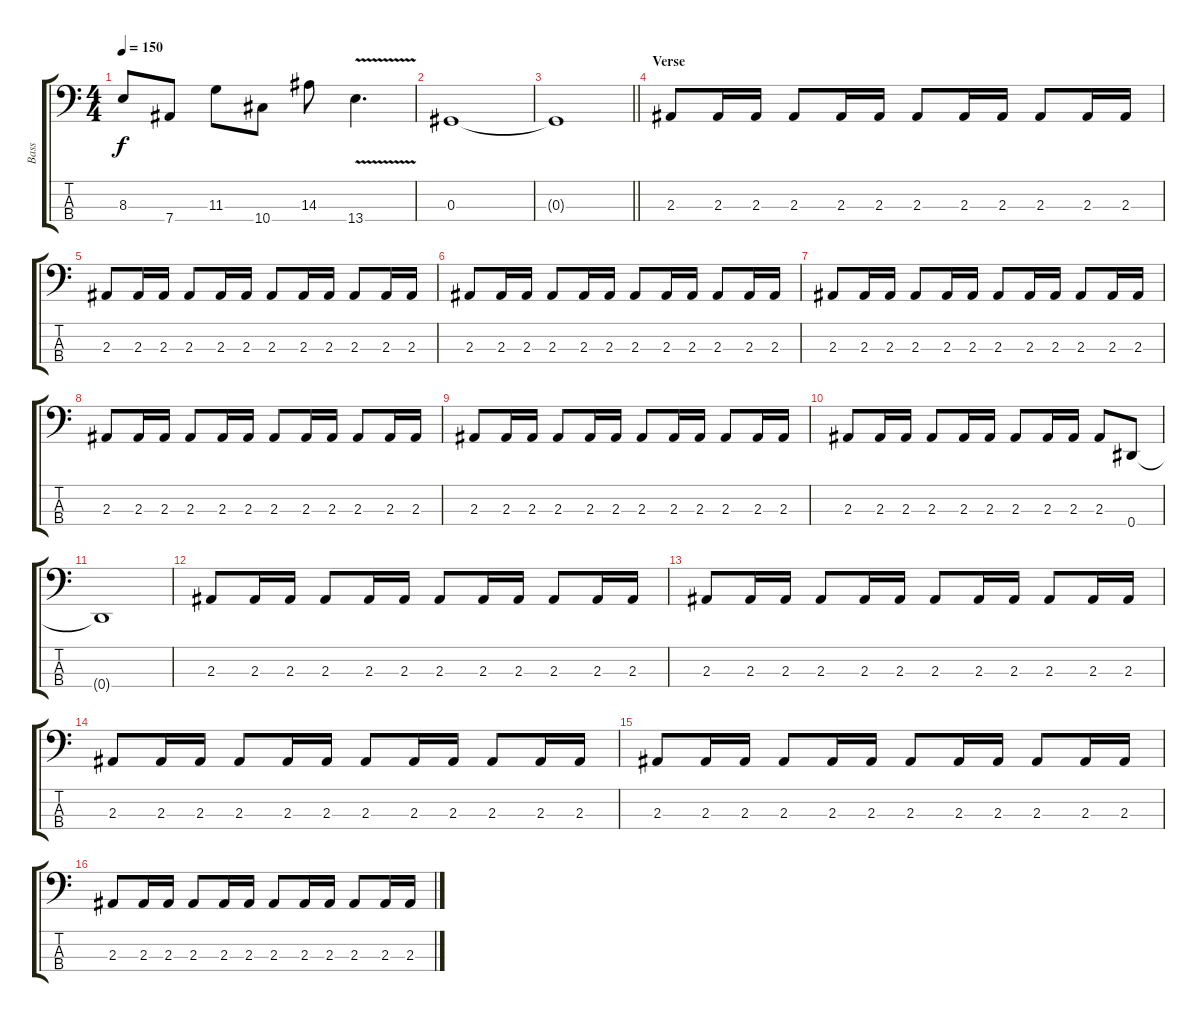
\track ("Bass" "Bass") {instrument electricbassfinger}
\staff {score tabs}
\tuning (Gb2 Db2 Ab1 Eb1) {hide}
\ts (4 4)
\tempo 150
\clef f4
\ks c
8.3.8{dy f} 7.4.8 11.3.8 10.4.8 14.3.8 13.4{v}.4{d} |
0.3.1 |
\barLineRight lightlight
0.3{t}.1 |
\section ("" "Verse")
2.3.8 2.3.16 2.3.16 2.3.8 2.3.16 2.3.16 2.3.8 2.3.16 2.3.16 2.3.8 2.3.16 2.3.16 |
2.3.8 2.3.16 2.3.16 2.3.8 2.3.16 2.3.16 2.3.8 2.3.16 2.3.16 2.3.8 2.3.16 2.3.16 |
2.3.8 2.3.16 2.3.16 2.3.8 2.3.16 2.3.16 2.3.8 2.3.16 2.3.16 2.3.8 2.3.16 2.3.16 |
2.3.8 2.3.16 2.3.16 2.3.8 2.3.16 2.3.16 2.3.8 2.3.16 2.3.16 2.3.8 2.3.16 2.3.16 |
2.3.8 2.3.16 2.3.16 2.3.8 2.3.16 2.3.16 2.3.8 2.3.16 2.3.16 2.3.8 2.3.16 2.3.16 |
2.3.8 2.3.16 2.3.16 2.3.8 2.3.16 2.3.16 2.3.8 2.3.16 2.3.16 2.3.8 2.3.16 2.3.16 |
2.3.8 2.3.16 2.3.16 2.3.8 2.3.16 2.3.16 2.3.8 2.3.16 2.3.16 2.3.8 0.4.8 |
0.4{t}.1 |
2.3.8 2.3.16 2.3.16 2.3.8 2.3.16 2.3.16 2.3.8 2.3.16 2.3.16 2.3.8 2.3.16 2.3.16 |
2.3.8 2.3.16 2.3.16 2.3.8 2.3.16 2.3.16 2.3.8 2.3.16 2.3.16 2.3.8 2.3.16 2.3.16 |
2.3.8 2.3.16 2.3.16 2.3.8 2.3.16 2.3.16 2.3.8 2.3.16 2.3.16 2.3.8 2.3.16 2.3.16 |
2.3.8 2.3.16 2.3.16 2.3.8 2.3.16 2.3.16 2.3.8 2.3.16 2.3.16 2.3.8 2.3.16 2.3.16 |
2.3.8 2.3.16 2.3.16 2.3.8 2.3.16 2.3.16 2.3.8 2.3.16 2.3.16 2.3.8 2.3.16 2.3.16
